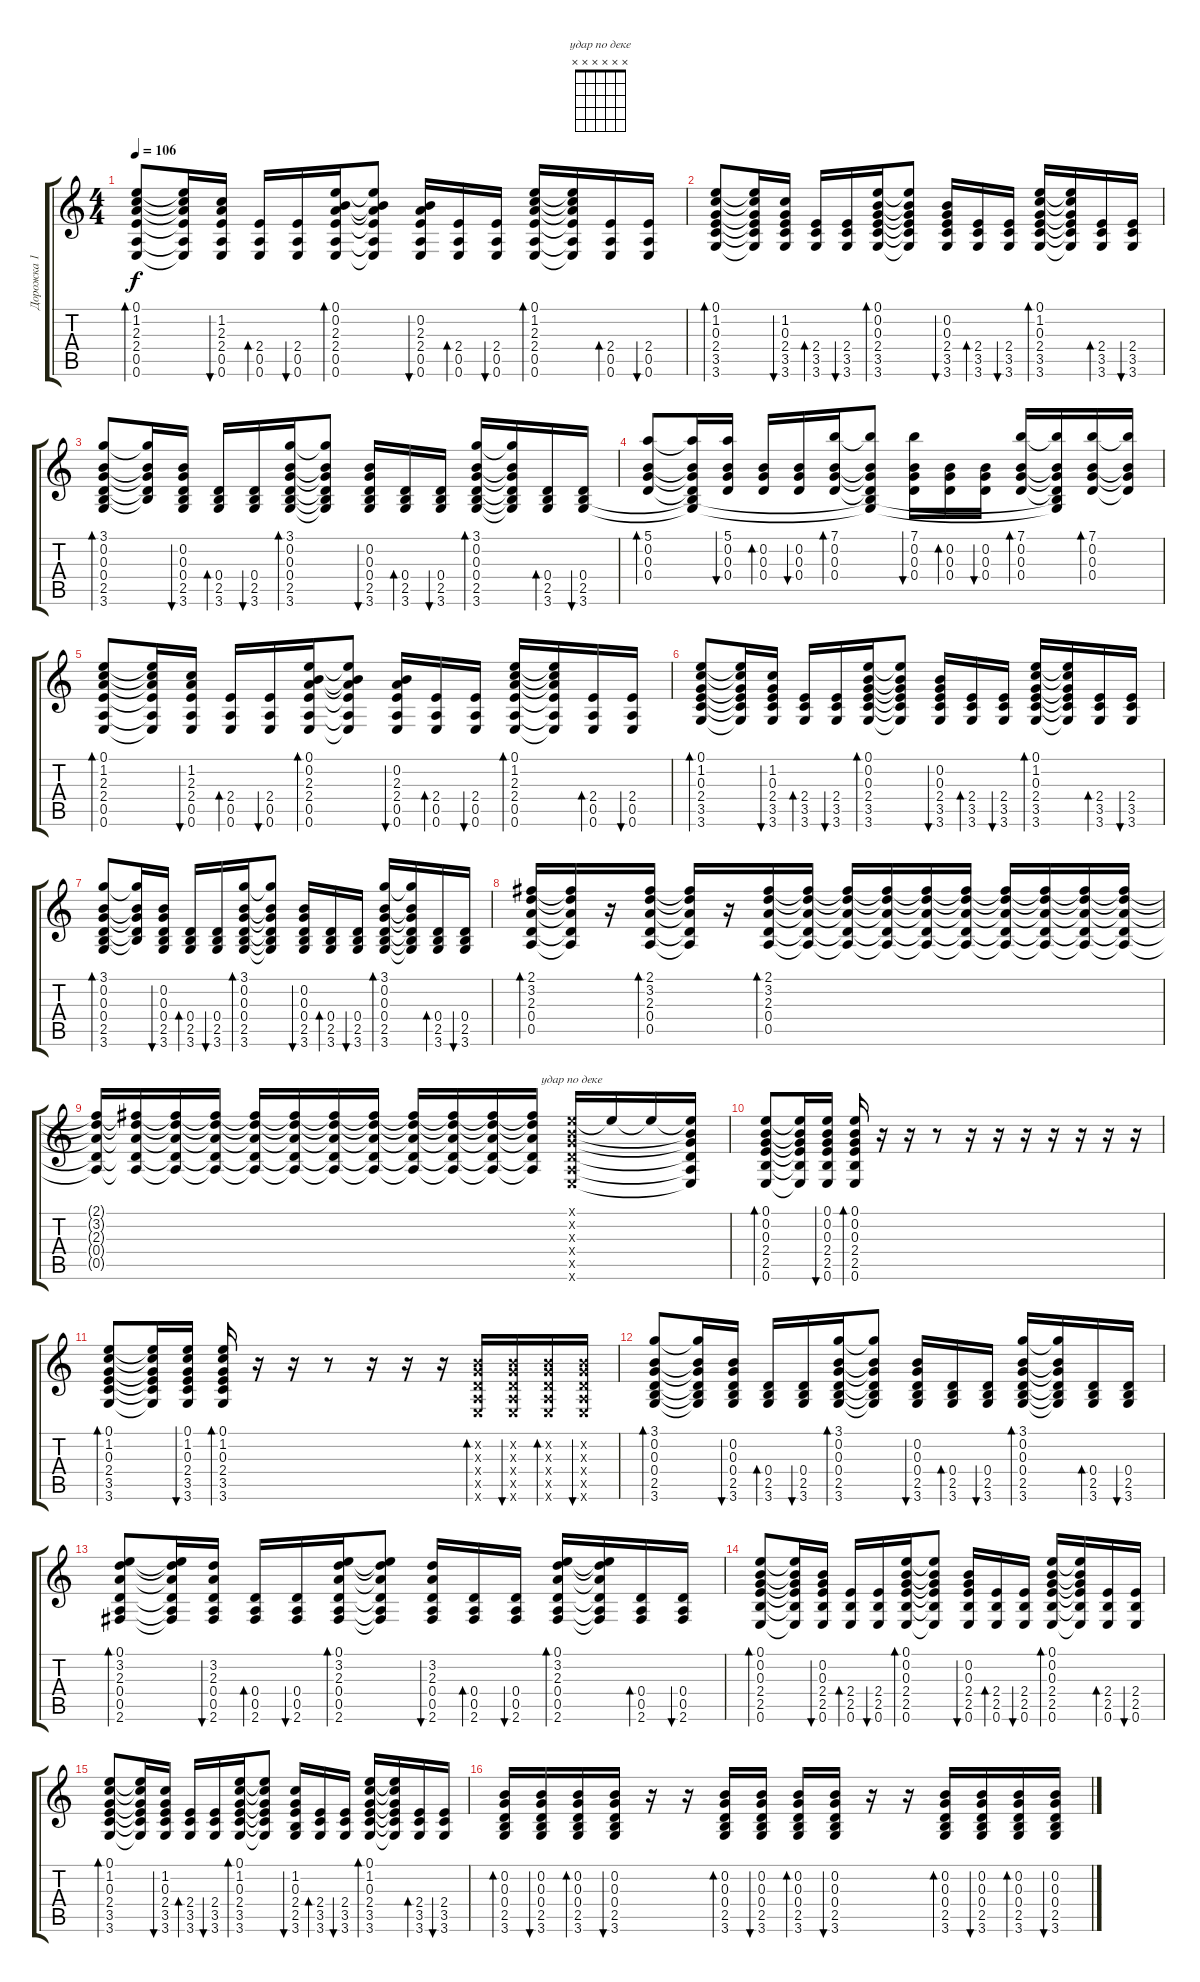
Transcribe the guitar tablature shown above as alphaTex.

\track ("Дорожка 1" "Дорожка 1") {instrument acousticguitarsteel}
\staff {score tabs}
\tuning (E4 B3 G3 D3 A2 E2) {hide}
\chord ("удар по деке" x x x x x x)
\ts (4 4)
\tempo 106
\clef g2
\ks c
(0.1 1.2 2.3 2.4 0.5 0.6).8{bd 60 dy f volume 10} (0.1{t} 1.2{t} 2.3{t} 2.4{t} 0.5{t} 0.6{t}).16 (1.2 2.3 2.4 0.5 0.6).16{bu 60} (2.4 0.5 0.6).16{bd 60} (2.4 0.5 0.6).16{bu 60} (0.1 0.2 2.3 2.4 0.5 0.6).16{bd 60} (0.1{t} 0.2{t} 2.3{t} 2.4{t} 0.5{t} 0.6{t}).8 (0.2 2.3 2.4 0.5 0.6).16{bu 60} (2.4 0.5 0.6).16{bd 60} (2.4 0.5 0.6).16{bu 60} (0.1 1.2 2.3 2.4 0.5 0.6).16{bd 60} (0.1{t} 1.2{t} 2.3{t} 2.4{t} 0.5{t} 0.6{t}).16 (2.4 0.5 0.6).16{bd 60} (2.4 0.5 0.6).16{bu 60} |
(0.1 1.2 0.3 2.4 3.5 3.6).8{bd 60 volume 12} (0.1{t} 1.2{t} 0.3{t} 2.4{t} 3.5{t} 3.6{t}).16 (1.2 0.3 2.4 3.5 3.6).16{bu 60} (2.4 3.5 3.6).16{bd 60} (2.4 3.5 3.6).16{bu 60} (0.1 0.2 0.3 2.4 3.5 3.6).16{bd 60} (0.1{t} 0.2{t} 0.3{t} 2.4{t} 3.5{t} 3.6{t}).8 (0.2 0.3 2.4 3.5 3.6).16{bu 60} (2.4 3.5 3.6).16{bd 60} (2.4 3.5 3.6).16{bu 60} (0.1 1.2 0.3 2.4 3.5 3.6).16{bd 60} (0.1{t} 1.2{t} 0.3{t} 2.4{t} 3.5{t} 3.6{t}).16 (2.4 3.5 3.6).16{bd 60} (2.4 3.5 3.6).16{bu 60} |
(3.1 0.2 0.3 0.4 2.5 3.6).8{bd 60 volume 14} (3.1{t} 0.2{t} 0.3{t} 0.4{t} 2.5{t}).16 (0.2 0.3 0.4 2.5 3.6).16{bu 60} (0.4 2.5 3.6).16{bd 60} (0.4 2.5 3.6).16{bu 60} (3.1 0.2 0.3 0.4 2.5 3.6).16{bd 60} (3.1{t} 0.2{t} 0.3{t} 0.4{t} 2.5{t} 3.6{t}).8 (0.2 0.3 0.4 2.5 3.6).16{bu 60} (0.4 2.5 3.6).16{bd 60} (0.4 2.5 3.6).16{bu 60} (3.1 0.2 0.3 0.4 2.5 3.6).16{bd 60} (3.1{t} 0.2{t} 0.3{t} 0.4{t} 2.5{t} 3.6{t}).16 (0.4 2.5 3.6).16{bd 60} (0.4 2.5 3.6).16{bu 60} |
(5.1 0.2 0.3 0.4).8{bd 60 volume 16} (5.1{t} 0.2{t} 0.3{t} 0.4{t} 2.5{t} 3.6{t}).16 (5.1 0.2 0.3 0.4).16{bu 60} (0.2 0.3 0.4).16{bd 60} (0.2 0.3 0.4).16{bu 60} (7.1 0.2 0.3 0.4).16{bd 60} (7.1{t} 0.2{t} 0.3{t} 0.4{t} 2.5{t} 3.6{t}).8 (7.1 0.2 0.3 0.4).16{bu 60} (0.2 0.3 0.4).16{bd 60} (0.2 0.3 0.4).16{bu 60} (7.1 0.2 0.3 0.4).16{bd 60} (7.1{t} 0.2{t} 0.3{t} 0.4{t} 2.5{t} 3.6{t}).16 (7.1 0.2 0.3 0.4).16{bd 60} (7.1{t} 0.2{t} 0.3{t} 0.4{t}).16 |
(0.1 1.2 2.3 2.4 0.5 0.6).8{bd 60} (0.1{t} 1.2{t} 2.3{t} 2.4{t} 0.5{t} 0.6{t}).16 (1.2 2.3 2.4 0.5 0.6).16{bu 60} (2.4 0.5 0.6).16{bd 60} (2.4 0.5 0.6).16{bu 60} (0.1 0.2 2.3 2.4 0.5 0.6).16{bd 60} (0.1{t} 0.2{t} 2.3{t} 2.4{t} 0.5{t} 0.6{t}).8 (0.2 2.3 2.4 0.5 0.6).16{bu 60} (2.4 0.5 0.6).16{bd 60} (2.4 0.5 0.6).16{bu 60} (0.1 1.2 2.3 2.4 0.5 0.6).16{bd 60} (0.1{t} 1.2{t} 2.3{t} 2.4{t} 0.5{t} 0.6{t}).16 (2.4 0.5 0.6).16{bd 60} (2.4 0.5 0.6).16{bu 60} |
(0.1 1.2 0.3 2.4 3.5 3.6).8{bd 60} (0.1{t} 1.2{t} 0.3{t} 2.4{t} 3.5{t} 3.6{t}).16 (1.2 0.3 2.4 3.5 3.6).16{bu 60} (2.4 3.5 3.6).16{bd 60} (2.4 3.5 3.6).16{bu 60} (0.1 0.2 0.3 2.4 3.5 3.6).16{bd 60} (0.1{t} 0.2{t} 0.3{t} 2.4{t} 3.5{t} 3.6{t}).8 (0.2 0.3 2.4 3.5 3.6).16{bu 60} (2.4 3.5 3.6).16{bd 60} (2.4 3.5 3.6).16{bu 60} (0.1 1.2 0.3 2.4 3.5 3.6).16{bd 60} (0.1{t} 1.2{t} 0.3{t} 2.4{t} 3.5{t} 3.6{t}).16 (2.4 3.5 3.6).16{bd 60} (2.4 3.5 3.6).16{bu 60} |
(3.1 0.2 0.3 0.4 2.5 3.6).8{bd 60} (3.1{t} 0.2{t} 0.3{t} 0.4{t} 2.5{t}).16 (0.2 0.3 0.4 2.5 3.6).16{bu 60} (0.4 2.5 3.6).16{bd 60} (0.4 2.5 3.6).16{bu 60} (3.1 0.2 0.3 0.4 2.5 3.6).16{bd 60} (3.1{t} 0.2{t} 0.3{t} 0.4{t} 2.5{t} 3.6{t}).8 (0.2 0.3 0.4 2.5 3.6).16{bu 60} (0.4 2.5 3.6).16{bd 60} (0.4 2.5 3.6).16{bu 60} (3.1 0.2 0.3 0.4 2.5 3.6).16{bd 60} (3.1{t} 0.2{t} 0.3{t} 0.4{t} 2.5{t} 3.6{t}).16 (0.4 2.5 3.6).16{bd 60} (0.4 2.5 3.6).16{bu 60} |
(2.1 3.2 2.3 0.4 0.5).16{bd 60} (2.1{t} 3.2{t} 2.3{t} 0.4{t} 0.5{t}).16 r.16 (2.1 3.2 2.3 0.4 0.5).16{bd 60} (2.1{t} 3.2{t} 2.3{t} 0.4{t} 0.5{t}).16 r.16 (2.1 3.2 2.3 0.4 0.5).16{bd 60} (2.1{t} 3.2{t} 2.3{t} 0.4{t} 0.5{t}).16 (2.1{t} 3.2{t} 2.3{t} 0.4{t} 0.5{t}).16 (2.1{t} 3.2{t} 2.3{t} 0.4{t} 0.5{t}).16 (2.1{t} 3.2{t} 2.3{t} 0.4{t} 0.5{t}).16 (2.1{t} 3.2{t} 2.3{t} 0.4{t} 0.5{t}).16 (2.1{t} 3.2{t} 2.3{t} 0.4{t} 0.5{t}).16 (2.1{t} 3.2{t} 2.3{t} 0.4{t} 0.5{t}).16 (2.1{t} 3.2{t} 2.3{t} 0.4{t} 0.5{t}).16 (2.1{t} 3.2{t} 2.3{t} 0.4{t} 0.5{t}).16 |
(2.1{t} 3.2{t} 2.3{t} 0.4{t} 0.5{t}).16 (2.1{t} 3.2{t} 2.3{t} 0.4{t} 0.5{t}).16 (2.1{t} 3.2{t} 2.3{t} 0.4{t} 0.5{t}).16 (2.1{t} 3.2{t} 2.3{t} 0.4{t} 0.5{t}).16 (2.1{t} 3.2{t} 2.3{t} 0.4{t} 0.5{t}).16 (2.1{t} 3.2{t} 2.3{t} 0.4{t} 0.5{t}).16 (2.1{t} 3.2{t} 2.3{t} 0.4{t} 0.5{t}).16 (2.1{t} 3.2{t} 2.3{t} 0.4{t} 0.5{t}).16 (2.1{t} 3.2{t} 2.3{t} 0.4{t} 0.5{t}).16 (2.1{t} 3.2{t} 2.3{t} 0.4{t} 0.5{t}).16 (2.1{t} 3.2{t} 2.3{t} 0.4{t} 0.5{t}).16 (2.1{t} 3.2{t} 2.3{t} 0.4{t} 0.5{t}).16 (0.1{x} 0.2{x} 0.3{x} 0.4{x} 0.5{x} 0.6{x}).16{ch "удар по деке"} 0.1{t}.16 0.1{t}.16 (0.1{t} 0.2{t} 0.3{t} 0.4{t} 0.5{t} 0.6{t}).16 |
(0.1 0.2 0.3 2.4 2.5 0.6).8{bd 60 volume 16 instrument acousticguitarsteel} (0.1{t} 0.2{t} 0.3{t} 2.4{t} 2.5{t} 0.6{t}).16 (0.1 0.2 0.3 2.4 2.5 0.6).16{bu 60} (0.1 0.2 0.3 2.4 2.5 0.6).16{bd 60} r.16 r.16 r.8 r.16 r.16 r.16 r.16 r.16 r.16 r.16 |
(0.1 1.2 0.3 2.4 3.5 3.6).8{bd 60} (0.1{t} 1.2{t} 0.3{t} 2.4{t} 3.5{t} 3.6{t}).16 (0.1 1.2 0.3 2.4 3.5 3.6).16{bu 60} (0.1 1.2 0.3 2.4 3.5 3.6).16{bd 60} r.16 r.16 r.8 r.16 r.16 r.16 (0.2{x} 0.3{x} 0.4{x} 0.5{x} 0.6{x}).16{bd 120} (0.2{x} 0.3{x} 0.4{x} 0.5{x} 0.6{x}).16{bu 120} (0.2{x} 0.3{x} 0.4{x} 0.5{x} 0.6{x}).16{bd 120} (0.2{x} 0.3{x} 0.4{x} 0.5{x} 0.6{x}).16{bu 120} |
(3.1 0.2 0.3 0.4 2.5 3.6).8{bd 60} (3.1{t} 0.2{t} 0.3{t} 0.4{t} 2.5{t} 3.6{t}).16 (0.2 0.3 0.4 2.5 3.6).16{bu 60} (0.4 2.5 3.6).16{bd 60} (0.4 2.5 3.6).16{bu 60} (3.1 0.2 0.3 0.4 2.5 3.6).16{bd 60} (3.1{t} 0.2{t} 0.3{t} 0.4{t} 2.5{t} 3.6{t}).8 (0.2 0.3 0.4 2.5 3.6).16{bu 60} (0.4 2.5 3.6).16{bd 60} (0.4 2.5 3.6).16{bu 60} (3.1 0.2 0.3 0.4 2.5 3.6).16{bd 60} (3.1{t} 0.2{t} 0.3{t} 0.4{t} 2.5{t} 3.6{t}).16 (0.4 2.5 3.6).16{bd 60} (0.4 2.5 3.6).16{bu 60} |
(0.1 3.2 2.3 0.4 0.5 2.6).8{bd 60} (0.1{t} 3.2{t} 2.3{t} 0.4{t} 0.5{t} 2.6{t}).16 (3.2 2.3 0.4 0.5 2.6).16{bu 60} (0.4 0.5 2.6).16{bd 60} (0.4 0.5 2.6).16{bu 60} (0.1 3.2 2.3 0.4 0.5 2.6).16{bd 60} (0.1{t} 3.2{t} 2.3{t} 0.4{t} 0.5{t} 2.6{t}).8 (3.2 2.3 0.4 0.5 2.6).16{bu 60} (0.4 0.5 2.6).16{bd 60} (0.4 0.5 2.6).16{bu 60} (0.1 3.2 2.3 0.4 0.5 2.6).16{bd 60} (0.1{t} 3.2{t} 2.3{t} 0.4{t} 0.5{t} 2.6{t}).16 (0.4 0.5 2.6).16{bd 60} (0.4 0.5 2.6).16{bu 60} |
(0.1 0.2 0.3 2.4 2.5 0.6).8{bd 60} (0.1{t} 0.2{t} 0.3{t} 2.4{t} 2.5{t} 0.6{t}).16 (0.2 0.3 2.4 2.5 0.6).16{bu 60} (2.4 2.5 0.6).16{bd 60} (2.4 2.5 0.6).16{bu 60} (0.1 0.2 0.3 2.4 2.5 0.6).16{bd 60} (0.1{t} 0.2{t} 0.3{t} 2.4{t} 2.5{t} 0.6{t}).8 (0.2 0.3 2.4 2.5 0.6).16{bu 60} (2.4 2.5 0.6).16{bd 60} (2.4 2.5 0.6).16{bu 60} (0.1 0.2 0.3 2.4 2.5 0.6).16{bd 60} (0.1{t} 0.2{t} 0.3{t} 2.4{t} 2.5{t} 0.6{t}).16 (2.4 2.5 0.6).16{bd 60} (2.4 2.5 0.6).16{bu 60} |
(0.1 1.2 0.3 2.4 3.5 3.6).8{bd 60} (0.1{t} 1.2{t} 0.3{t} 2.4{t} 3.5{t} 3.6{t}).16 (1.2 0.3 2.4 3.5 3.6).16{bu 60} (2.4 3.5 3.6).16{bd 60} (2.4 3.5 3.6).16{bu 60} (0.1 1.2 0.3 2.4 3.5 3.6).16{bd 60} (0.1{t} 1.2{t} 0.3{t} 2.4{t} 3.5{t} 3.6{t}).8 (1.2 0.3 2.4 2.5 3.6).16{bu 60} (2.4 3.5 3.6).16{bd 60} (2.4 3.5 3.6).16{bu 60} (0.1 1.2 0.3 2.4 3.5 3.6).16{bd 60} (0.1{t} 1.2{t} 0.3{t} 2.4{t} 3.5{t} 3.6{t}).16 (2.4 3.5 3.6).16{bd 60} (2.4 3.5 3.6).16{bu 60} |
(0.2 0.3 0.4 2.5 3.6).16{bd 60} (0.2 0.3 0.4 2.5 3.6).16{bu 60} (0.2 0.3 0.4 2.5 3.6).16{bd 60} (0.2 0.3 0.4 2.5 3.6).16{bu 60} r.16 r.16 (0.2 0.3 0.4 2.5 3.6).16{bd 60} (0.2 0.3 0.4 2.5 3.6).16{bu 60} (0.2 0.3 0.4 2.5 3.6).16{bd 60} (0.2 0.3 0.4 2.5 3.6).16{bu 60} r.16 r.16 (0.2 0.3 0.4 2.5 3.6).16{bd 60} (0.2 0.3 0.4 2.5 3.6).16{bu 60} (0.2 0.3 0.4 2.5 3.6).16{bd 60} (0.2 0.3 0.4 2.5 3.6).16{bu 60}
